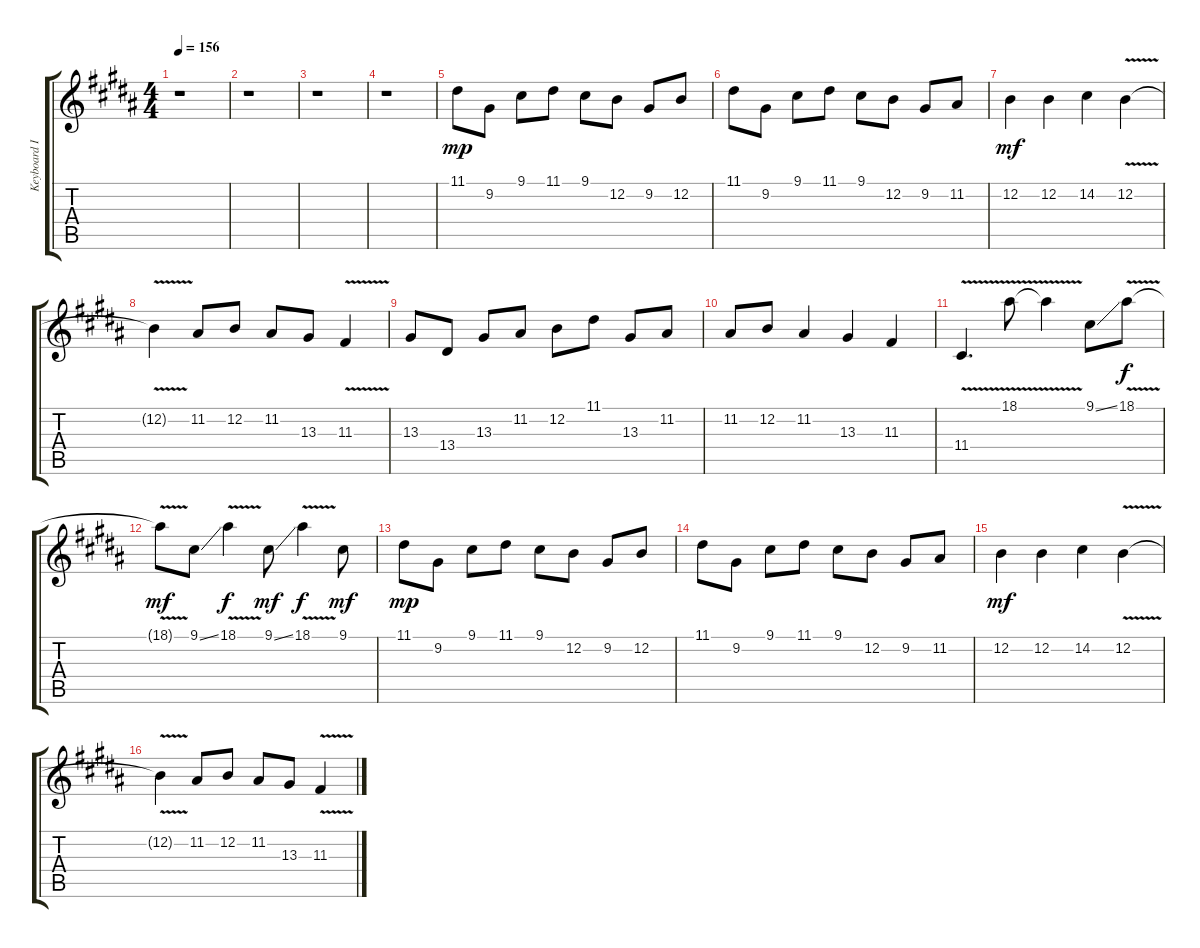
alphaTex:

\track ("Keyboard I" "Keyboard I") {instrument glockenspiel}
\staff {score tabs}
\tuning (E4 B3 G3 D3 A2 E2) {hide}
\ts (4 4)
\tempo 156
\clef g2
\ks g#minor
r.1{dy f} |
r.1 |
r.1 |
r.1 |
11.1.8{dy mp instrument lead2sawtooth} 9.2.8 9.1.8 11.1.8 9.1.8 12.2.8 9.2.8 12.2.8 |
11.1.8 9.2.8 9.1.8 11.1.8 9.1.8 12.2.8 9.2.8 11.2.8 |
12.2.4{dy mf} 12.2.4 14.2.4 12.2{v}.4 |
12.2{t}.4 11.2.8 12.2.8 11.2.8 13.3.8 11.3{v}.4 |
13.3.8 13.4.8 13.3.8 11.2.8 12.2.8 11.1.8 13.3.8 11.2.8 |
11.2.8 12.2.8 11.2.4 13.3.4 11.3.4 |
11.4{v}.4{d} 18.1{v}.8 18.1{t}.4 9.1{ss}.8 18.1{v}.8{dy f} |
18.1{t}.8{dy mf} 9.1{ss}.8 18.1{v}.4{dy f} 9.1{ss}.8{dy mf} 18.1{v}.4{dy f} 9.1.8{dy mf} |
11.1.8{dy mp} 9.2.8 9.1.8 11.1.8 9.1.8 12.2.8 9.2.8 12.2.8 |
11.1.8 9.2.8 9.1.8 11.1.8 9.1.8 12.2.8 9.2.8 11.2.8 |
12.2.4{dy mf} 12.2.4 14.2.4 12.2{v}.4 |
12.2{t}.4 11.2.8 12.2.8 11.2.8 13.3.8 11.3{v}.4
